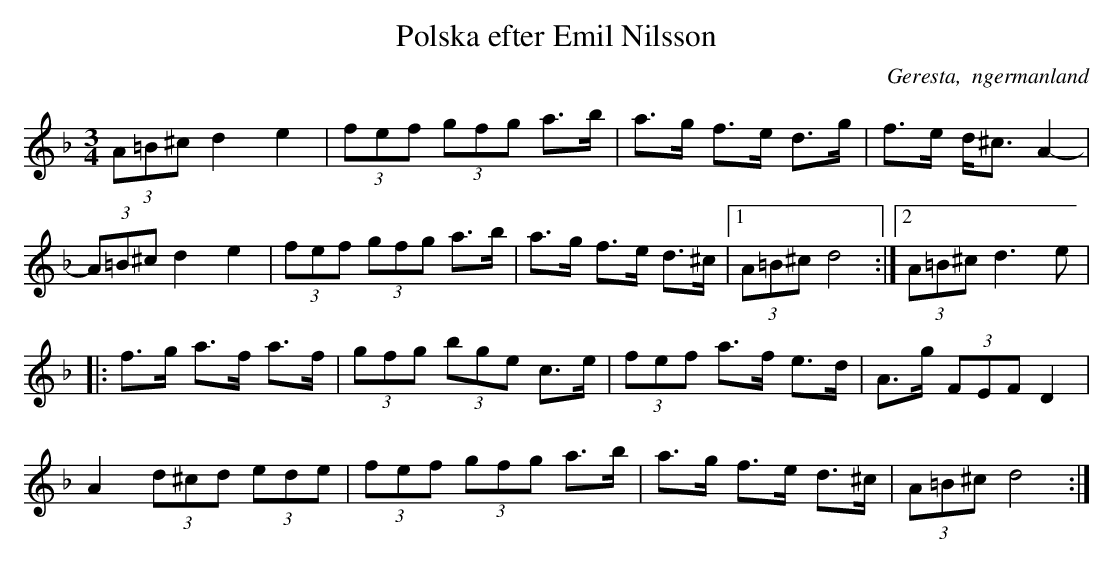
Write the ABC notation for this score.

X:1
T:Polska efter Emil Nilsson
O:Geresta,  ngermanland
M:3/4
L:1/8
K:Dm
(3A=B^c d2 e2 | (3fef (3gfg a>b | a>g f>e d>g | f>e d<^c A2- |
(3A=B^c d2 e2 | (3fef (3gfg a>b | a>g f>e d>^c |1 (3A=B^c d4 :|2  (3A=B^c d3 e |
|: f>g a>f a>f | (3gfg (3bge c>e | (3fef a>f e>d | A>g (3FEF D2 |
A2 (3d^cd (3ede | (3fef (3gfg a>b | a>g f>e d>^c | (3A=B^c d4 :|
